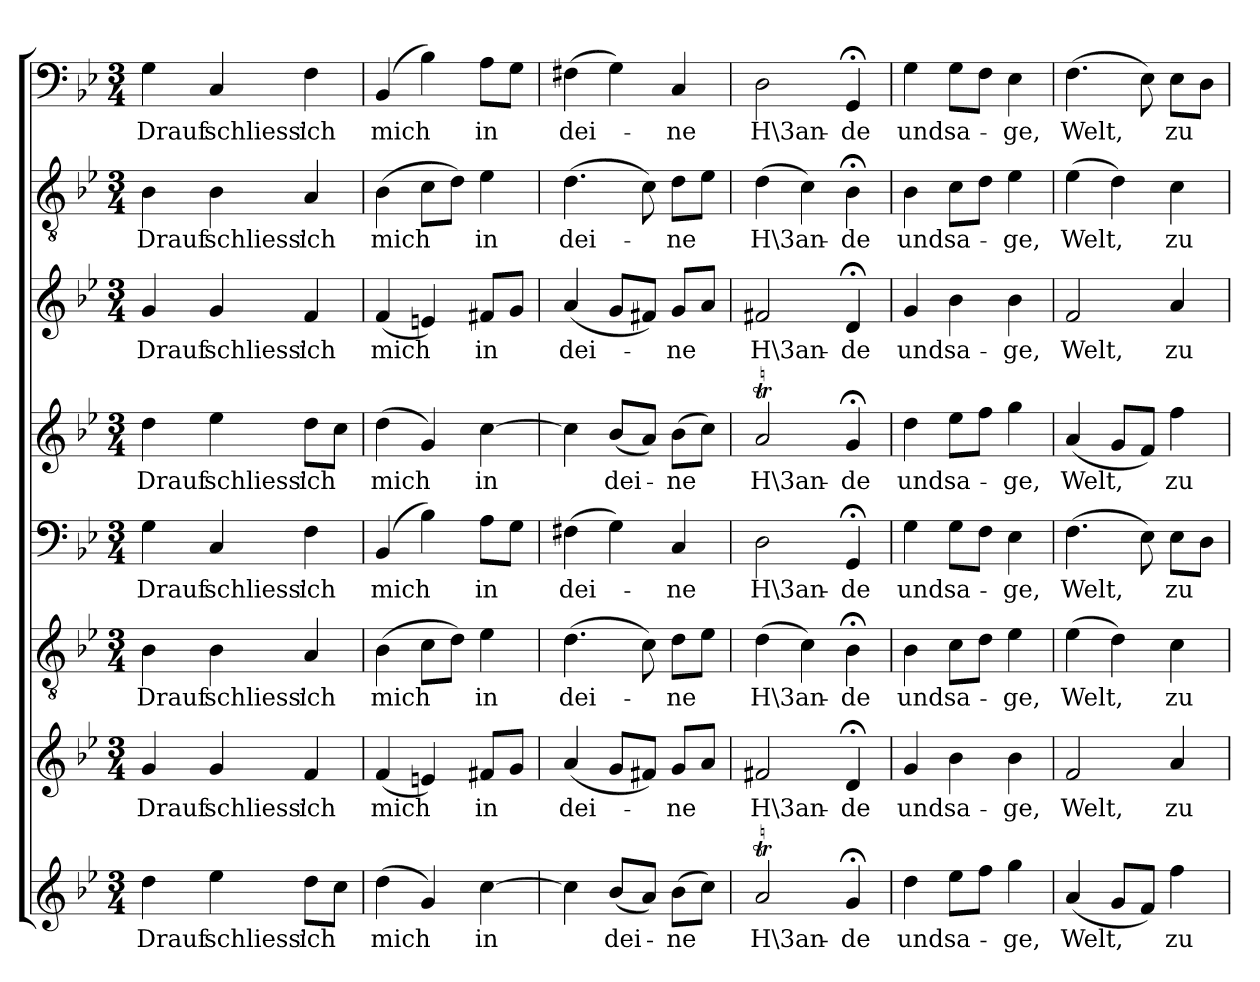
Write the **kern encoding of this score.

**kern	**text	**kern	**text	**kern	**text	**kern	**text	**kern	**text	**kern	**text	**kern	**text	**kern	**text
*part8	*part8	*part7	*part7	*part6	*part6	*part5	*part5	*part4	*part4	*part3	*part3	*part2	*part2	*part1	*part1
*staff8	*staff8	*staff7	*staff7	*staff6	*staff6	*staff5	*staff5	*staff4	*staff4	*staff3	*staff3	*staff2	*staff2	*staff1	*staff1
*clefG2	*	*clefG2	*	*clefGv2	*	*clefF4	*	*clefG2	*	*clefG2	*	*clefGv2	*	*clefF4	*
*k[b-e-]	*	*k[b-e-]	*	*k[b-e-]	*	*k[b-e-]	*	*k[b-e-]	*	*k[b-e-]	*	*k[b-e-]	*	*k[b-e-]	*
*g:	*	*g:	*	*g:	*	*g:	*	*g:	*	*g:	*	*g:	*	*g:	*
*M3/4	*	*M3/4	*	*M3/4	*	*M3/4	*	*M3/4	*	*M3/4	*	*M3/4	*	*M3/4	*
=	=	=	=	=	=	=	=	=	=	=	=	=	=	=	=
4dd\	Drauf	4g/	Drauf	4B-\	Drauf	4G\	Drauf	4dd\	Drauf	4g/	Drauf	4B-\	Drauf	4G\	Drauf
4ee-\	schliess'	4g/	schliess'	4B-\	schliess'	4C/	schliess'	4ee-\	schliess'	4g/	schliess'	4B-\	schliess'	4C/	schliess'
8dd\L	ich	4f/	ich	4A/	ich	4F\	ich	8dd\L	ich	4f/	ich	4A/	ich	4F\	ich
8cc\J	.	.	.	.	.	.	.	8cc\J	.	.	.	.	.	.	.
=169	=169	=169	=169	=169	=169	=169	=169	=169	=169	=169	=169	=169	=169	=169	=169
(4dd\	mich	(4f/	mich	(4B-\	mich	(4BB-/	mich	(4dd\	mich	(4f/	mich	(4B-\	mich	(4BB-/	mich
4g/)	.	4en/)	.	8c\L	.	4B-\)	.	4g/)	.	4en/)	.	8c\L	.	4B-\)	.
.	.	.	.	8d\J)	.	.	.	.	.	.	.	8d\J)	.	.	.
[4cc\	in	8f#X/L	in	4e-\	in	8A\L	in	[4cc\	in	8f#X/L	in	4e-\	in	8A\L	in
.	.	8g/J	.	.	.	8G\J	.	.	.	8g/J	.	.	.	8G\J	.
=170	=170	=170	=170	=170	=170	=170	=170	=170	=170	=170	=170	=170	=170	=170	=170
4cc\]	.	(4a/	dei-	(4.d\	dei-	(4F#X\	dei-	4cc\]	.	(4a/	dei-	(4.d\	dei-	(4F#X\	dei-
(8b-/L	dei-	8g/L	.	.	.	4G\)	.	(8b-/L	dei-	8g/L	.	.	.	4G\)	.
8a/J)	.	8f#X/J)	.	8c\)	.	.	.	8a/J)	.	8f#X/J)	.	8c\)	.	.	.
(8b-\L	-ne	8g/L	-ne	8d\L	-ne	4C/	-ne	(8b-\L	-ne	8g/L	-ne	8d\L	-ne	4C/	-ne
8cc\J)	.	8a/J	.	8e-\J	.	.	.	8cc\J)	.	8a/J	.	8e-\J	.	.	.
=171	=171	=171	=171	=171	=171	=171	=171	=171	=171	=171	=171	=171	=171	=171	=171
2aT/	H\3an-	2f#X/	H\3an-	(4d\	H\3an-	2D\	H\3an-	2aT/	H\3an-	2f#X/	H\3an-	(4d\	H\3an-	2D\	H\3an-
.	.	.	.	4c\)	.	.	.	.	.	.	.	4c\)	.	.	.
4g;</	-de	4d;</	-de	4B-;<\	-de	4GG;</	-de	4g;</	-de	4d;</	-de	4B-;<\	-de	4GG;</	-de
=172	=172	=172	=172	=172	=172	=172	=172	=172	=172	=172	=172	=172	=172	=172	=172
4dd\	und	4g/	und	4B-\	und	4G\	und	4dd\	und	4g/	und	4B-\	und	4G\	und
8ee-\L	sa-	4b-\	sa-	8c\L	sa-	8G\L	sa-	8ee-\L	sa-	4b-\	sa-	8c\L	sa-	8G\L	sa-
8ff\J	.	.	.	8d\J	.	8F\J	.	8ff\J	.	.	.	8d\J	.	8F\J	.
4gg\	-ge,	4b-\	-ge,	4e-\	-ge,	4E-\	-ge,	4gg\	-ge,	4b-\	-ge,	4e-\	-ge,	4E-\	-ge,
=173	=173	=173	=173	=173	=173	=173	=173	=173	=173	=173	=173	=173	=173	=173	=173
(4a/	Welt,	2f/	Welt,	(4e-\	Welt,	(4.F\	Welt,	(4a/	Welt,	2f/	Welt,	(4e-\	Welt,	(4.F\	Welt,
8g/L	.	.	.	4d\)	.	.	.	8g/L	.	.	.	4d\)	.	.	.
8f/J)	.	.	.	.	.	8E-\)	.	8f/J)	.	.	.	.	.	8E-\)	.
4ff\	zu	4a/	zu	4c\	zu	8E-\L	zu	4ff\	zu	4a/	zu	4c\	zu	8E-\L	zu
.	.	.	.	.	.	8D\J	.	.	.	.	.	.	.	8D\J	.
=	=	=	=	=	=	=	=	=	=	=	=	=	=	=	=
*-	*-	*-	*-	*-	*-	*-	*-	*-	*-	*-	*-	*-	*-	*-	*-
